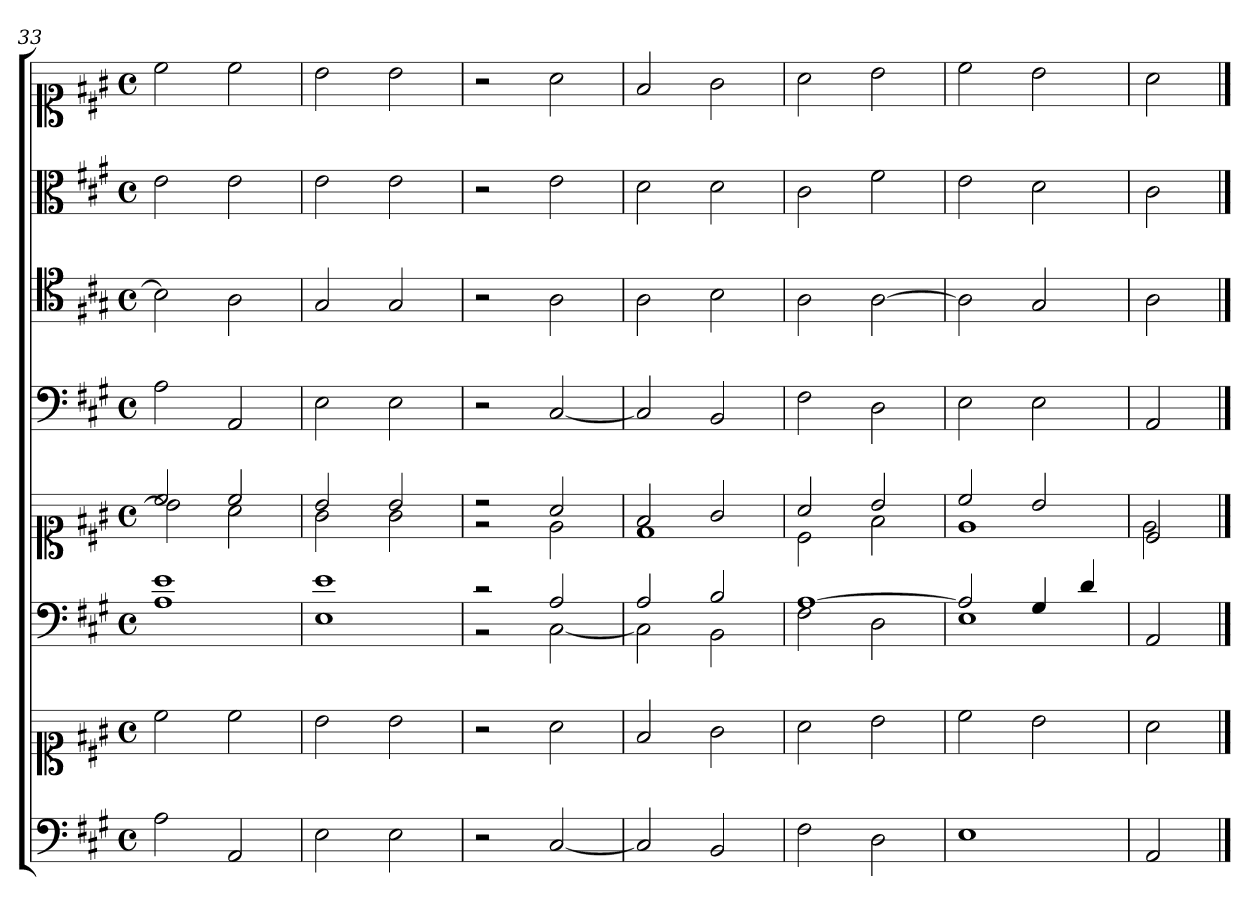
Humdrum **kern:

**kern	**kern	**kern	**kern	**kern	**kern	**kern	**kern
*part6	*part6	*part5	*part5	*part4	*part3	*part2	*part1
*staff8	*staff7	*staff6	*staff5	*staff4	*staff3	*staff2	*staff1
*clefF4	*clefC1	*clefF4	*clefC1	*clefF4	*clefC4	*clefC3	*clefC1
*k[f#c#g#]	*k[f#c#g#]	*k[f#c#g#]	*k[f#c#g#]	*k[f#c#g#]	*k[f#c#g#]	*k[f#c#g#]	*k[f#c#g#]
*A:	*A:	*A:	*A:	*A:	*A:	*A:	*A:
*M4/4	*M4/4	*M4/4	*M4/4	*M4/4	*M4/4	*M4/4	*M4/4
*met(c)	*met(c)	*met(c)	*met(c)	*met(c)	*met(c)	*met(c)	*met(c)
=33	=33	=33	=33	=33	=33	=33	=33
*	*	*^	*^	*	*	*	*
2A	2cc#	1e	1A	2cc#	2b]	2A	2B]	2e	2cc#
2AA	2cc#	.	.	2cc#	2a	2AA	2A	2e	2cc#
=34	=34	=34	=34	=34	=34	=34	=34	=34	=34
2E	2b	1e	1E	2b	2g#	2E	2G#	2e	2b
2E	2b	.	.	2b	2g#	2E	2G#	2e	2b
=35	=35	=35	=35	=35	=35	=35	=35	=35	=35
2r	2r	2r	2r	2r	2r	2r	2r	2r	2r
[2C#	2a	2A	[2C#	2a	2e	[2C#	2A	2e	2a
=36	=36	=36	=36	=36	=36	=36	=36	=36	=36
2C#]	2f#	2A	2C#]	2f#	1d	2C#]	2A	2d	2f#
2BB	2g#	2B	2BB	2g#	.	2BB	2B	2d	2g#
=37	=37	=37	=37	=37	=37	=37	=37	=37	=37
2F#	2a	[1A	2F#	2a	2c#	2F#	2A	2c#	2a
2D	2b	.	2D	2b	2f#	2D	[2A	2f#	2b
=38	=38	=38	=38	=38	=38	=38	=38	=38	=38
1E	2cc#	2A]	1E	2cc#	1e	2E	2A]	2e	2cc#
.	2b	4G#	.	2b	.	2E	2G#	2d	2b
.	.	4d	.	.	.	.	.	.	.
*	*	*v	*v	*	*	*	*	*	*
=39	=39	=39	=39	=39	=39	=39	=39	=39
2AA	2a	2AA	2c#	2e	2AA	2A	2c#	2a
*	*	*	*v	*v	*	*	*	*
==	==	==	==	==	==	==	==
*-	*-	*-	*-	*-	*-	*-	*-
